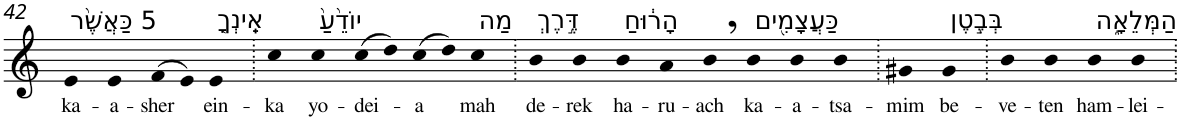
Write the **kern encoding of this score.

**kern	**text
*part1	*part1
*staff1	*staff1
*I"Piano	*
*I'Pno	*
!!LO:PB:g=z
*clefG2	*
*k[]	*
=42	=42
!LO:TX:a:t=5 כַּאֲשֶׁ֨ר	!
!	!LO:LY:b
4e	ka-
!	!LO:LY:b
4e	-a-
!	!LO:LY:b
(>8f	-sher
8e)	.
!LO:TX:a:t=אֵֽינְךָ֤	!
!	!LO:LY:b
4e	ein-
=43.	=43.
!	!LO:LY:b
4cc	-ka
!LO:TX:a:t=יוֹדֵ֙עַ֙	!
!	!LO:LY:b
4cc	yo-
!	!LO:LY:b
(>8cc	-dei-
8dd)	.
!	!LO:LY:b
(>8cc	-a
8dd)	.
!LO:TX:a:t=מַה	!
!	!LO:LY:b
4cc	mah
=44.	=44.
!LO:TX:a:t=דֶּ֣רֶךְ	!
!	!LO:LY:b
4b	de-
!	!LO:LY:b
4b	-rek
!LO:TX:a:t=הָר֔וּחַ	!
!	!LO:LY:b
4b	ha-
!	!LO:LY:b
4a	-ru-
!	!LO:LY:b
4b,	-ach
!LO:TX:a:t=כַּעֲצָמִ֖ים	!
!	!LO:LY:b
4b	ka-
!	!LO:LY:b
4b	-a-
!	!LO:LY:b
4b	-tsa-
=45.	=45.
!	!LO:LY:b
4g#X	-mim
!LO:TX:a:t=בְּבֶ֣טֶן	!
!	!LO:LY:b
4g#	be-
=46.	=46.
!	!LO:LY:b
4b	-ve-
!	!LO:LY:b
4b	-ten
!LO:TX:a:t=הַמְּלֵאָ֑ה	!
!	!LO:LY:b
4b	ham-
!	!LO:LY:b
4b	-lei-
=.	=.
*-	*-
